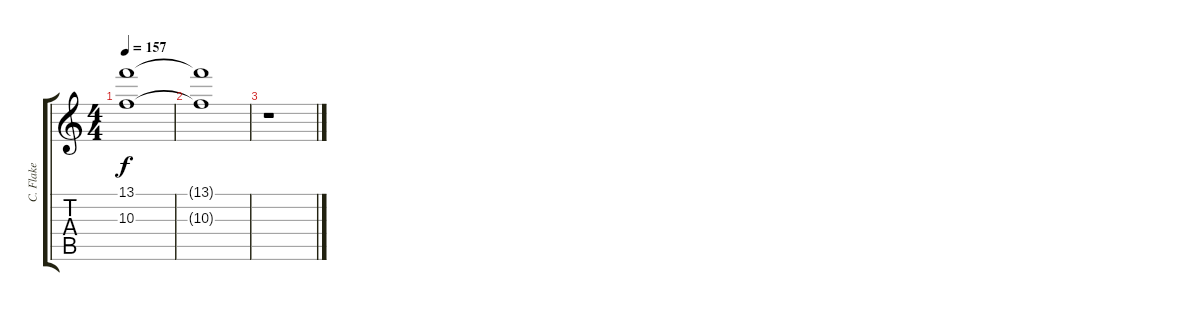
\track ("C. Flake" "C. Flake") {instrument acousticguitarsteel}
\staff {score tabs}
\tuning (E4 B3 G3 D3 A2 E2) {hide}
\ts (4 4)
\tempo 157
\clef g2
\ks c
(13.1{t} 10.3{t}).1{dy f} |
(13.1{t} 10.3{t}).1 |
r.1
